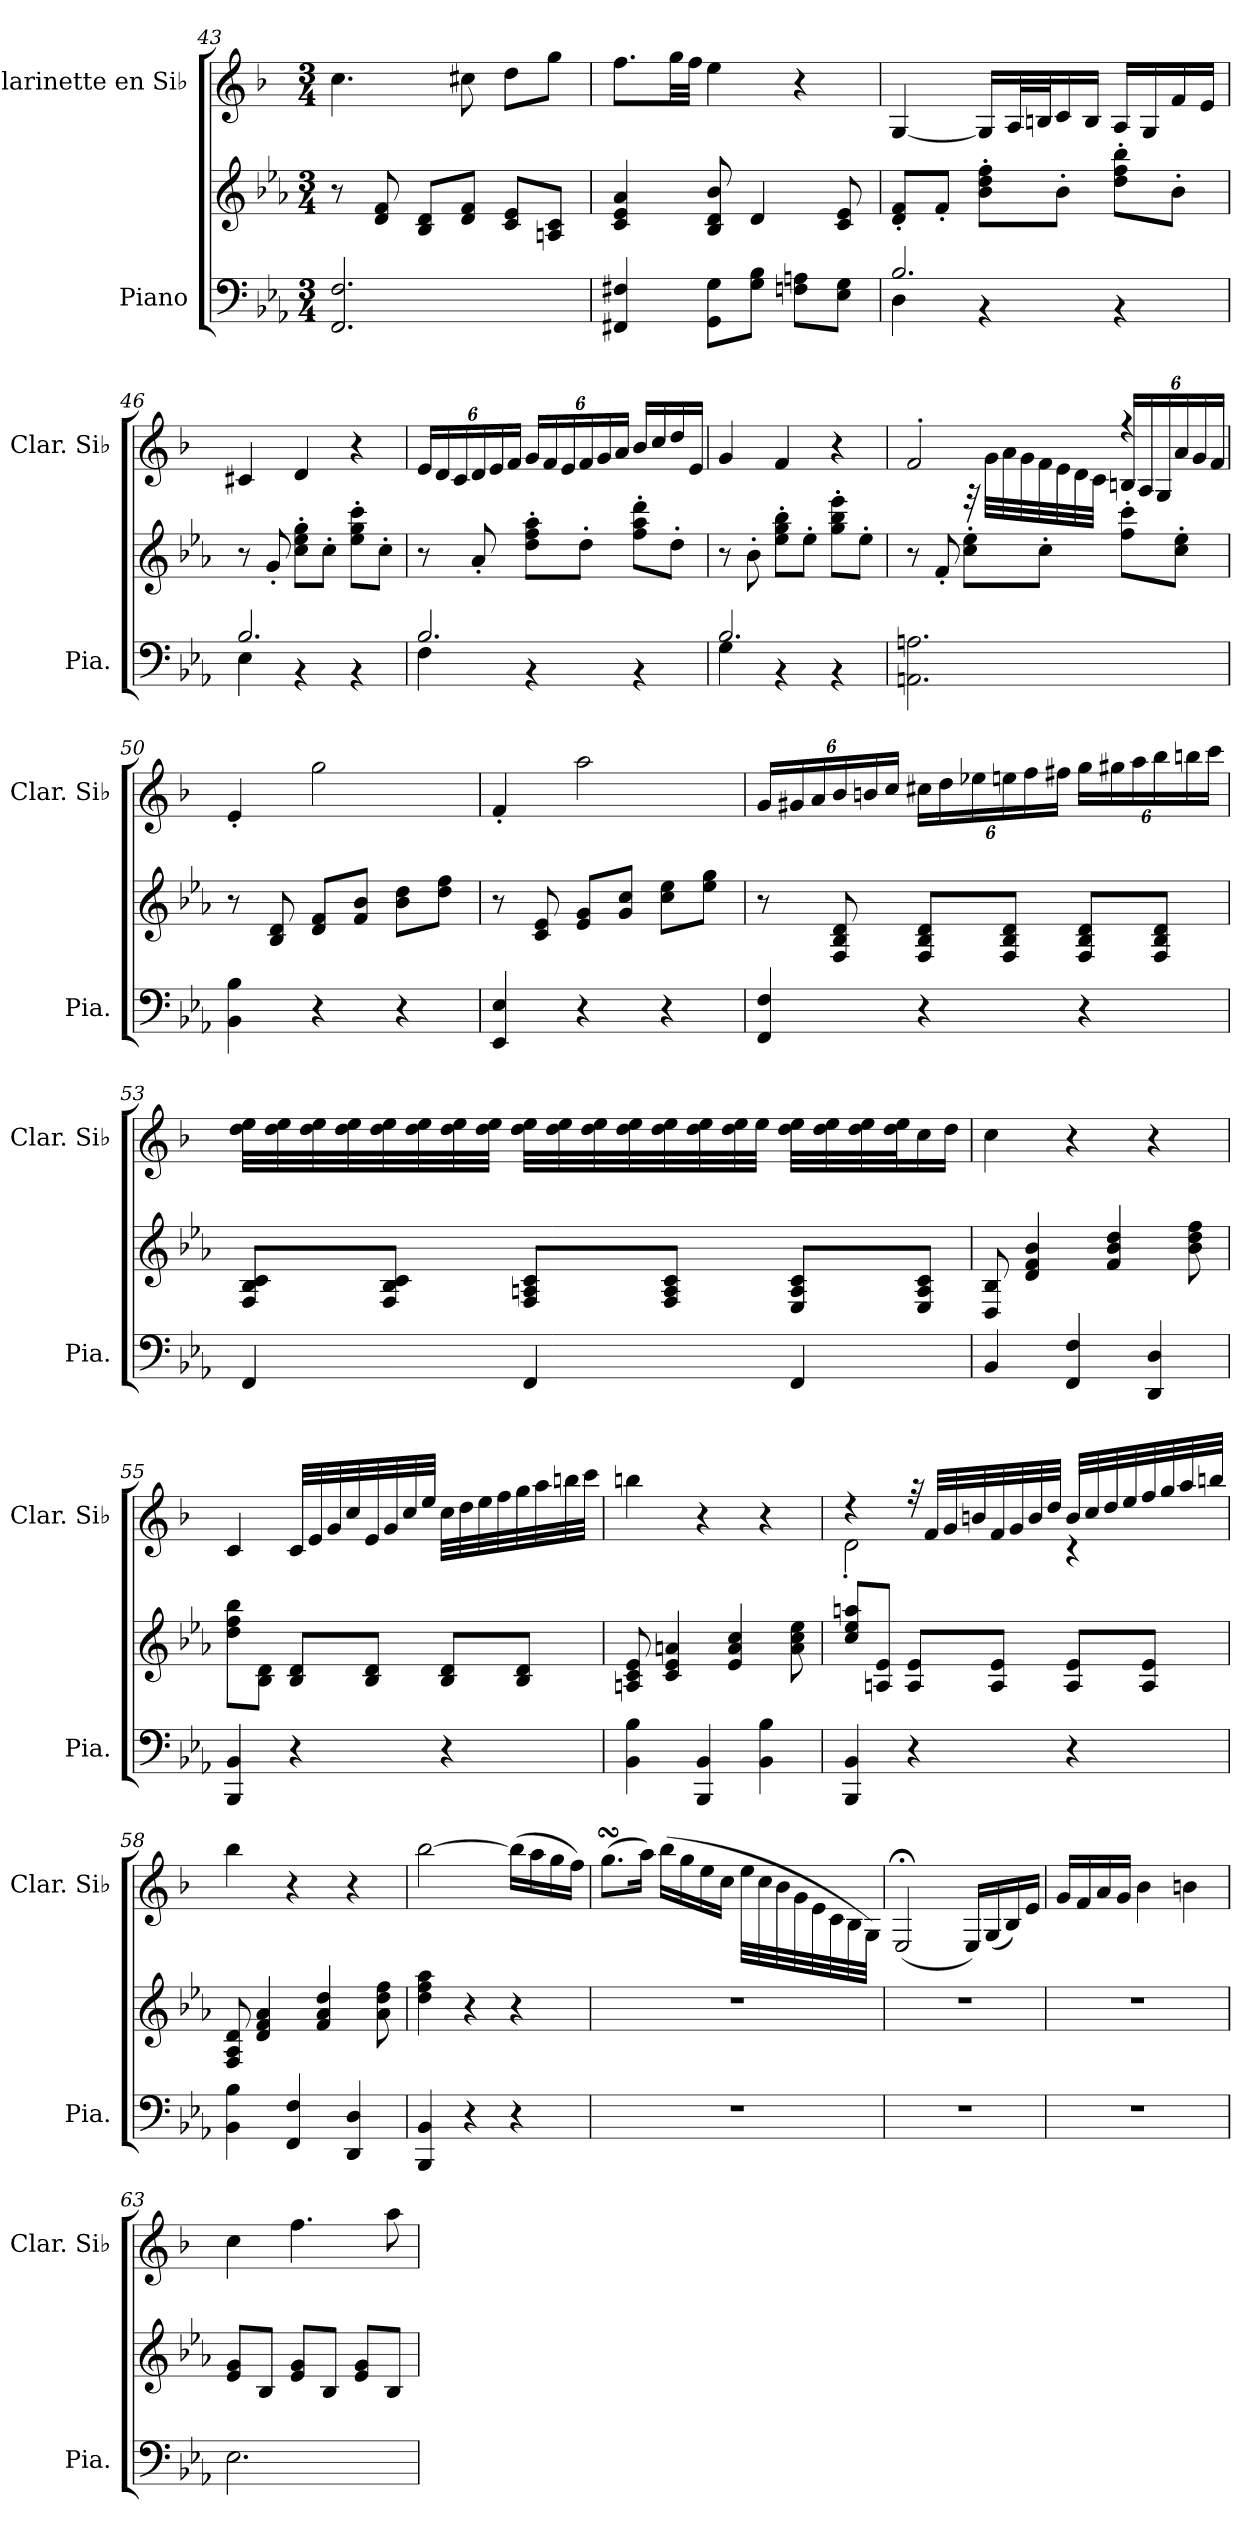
**kern	**kern	**kern
*part2	*part2	*part1
*staff3	*staff2	*staff1
*I"Piano	*	*I"Clarinette en Si♭
*I'Pia.	*	*I'Clar. Si♭
*clefF4	*clefG2	*clefG2
*	*	*ITrd1c2
*k[b-e-a-]	*k[b-e-a-]	*k[b-e-a-]
*M3/4	*M3/4	*M3/4
=43	=43	=43
2.FF/ 2.F/	8r	4.b-\
.	8d/ 8f/	.
.	8B-/ 8d/L	.
.	8d/ 8f/J	8bn\
.	8c/ 8e-/L	8cc\L
.	8An/ 8c/J	8ff\J
=44	=44	=44
4FF#X/ 4F#X/	4c/ 4e-/ 4a-/	8.ee-\L
.	.	32ff\LL
.	.	32ee-\JJJ
8GG\ 8G\L	8B-/ 8d/ 8b-/	4dd\
8G\ 8B-\J	4d/	.
8Fn\ 8An\L	.	4r
8E-\ 8G\J	8c/ 8e-/	.
!!LO:LB:g=z
=45	=45	=45
*^	*	*
2.B-/	4D\	8d/' 8f/'L	[4F/
.	.	8f'/J	.
.	4r	8b-\' 8dd\' 8ff\'L	16F/LL]
.	.	.	32G/L
.	.	.	32An/J
.	.	8b-'\J	16B-/
.	.	.	16A/JJ
.	4r	8dd\' 8ff\' 8bb-\'L	16G/LL
.	.	.	16F/
.	.	8b-'\J	16e-/
.	.	.	16d/JJ
=46	=46	=46	=46
2.B-/	4E-\	8r	4Bn/
.	.	8g'/	.
.	4r	8cc\' 8ee-\' 8gg\'L	4c/
.	.	8cc'\J	.
.	4r	8ee-\' 8gg\' 8ccc\'L	4r
.	.	8cc'\J	.
=47	=47	=47	=47
*	*	*	*Xbrackettup
2.B-/	4F\	8r	24d/LL
.	.	.	24c/
.	.	.	24B-/
.	.	8a-'/	24c/
.	.	.	24d/
.	.	.	24e-/JJ
.	4r	8dd\' 8ff\' 8aa-\'L	24f/LL
.	.	.	24e-/
.	.	.	24d/
.	.	8dd'\J	24e-/
.	.	.	24f/
.	.	.	24g/JJ
.	4r	8ff\' 8aa-\' 8ddd\'L	16a-/LL
.	.	.	16b-/
.	.	8dd'\J	16cc/
.	.	.	16d/JJ
=48	=48	=48	=48
2.B-/	4G\	8r	4f/
.	.	8b-'\	.
.	4r	8ee-\' 8gg\' 8bb-\'L	4e-/
.	.	8ee-'\J	.
.	4r	8gg\' 8bb-\' 8eee-\'L	4r
.	.	8ee-'\J	.
*v	*v	*	*
!!LO:LB:g=z
=49	=49	=49
*	*	*^
2.AAn\ 2.An\	8r	2e-'/	4ryy
.	8f'/	.	.
.	8cc\' 8ee-\'L	.	32r
.	.	.	32f\LLL
.	.	.	32g\
.	.	.	32f\
.	8cc'\J	.	32e-\
.	.	.	32d\
.	.	.	32c\
.	.	.	32B-\JJJ
.	8ff\' 8ccc\'L	4r	24An/LL
.	.	.	24G/
.	.	.	24F/
.	8cc\' 8ee-\'J	.	24g/
.	.	.	24f/
.	.	.	24e-/JJ
*	*	*v	*v
=50	=50	=50
4BB-\ 4B-\	8r	4d'/
.	8B-/ 8d/	.
4r	8d/ 8f/L	2ff\
.	8f/ 8b-/J	.
4r	8b-\ 8dd\L	.
.	8dd\ 8ff\J	.
=51	=51	=51
4EE-/ 4E-/	8r	4e-'/
.	8c/ 8e-/	.
4r	8e-/ 8g/L	2gg\
.	8g/ 8cc/J	.
4r	8cc\ 8ee-\L	.
.	8ee-\ 8gg\J	.
!!LO:LB:g=z
=52	=52	=52
4FF/ 4F/	8r	24f/LL
.	.	24f#X/
.	.	24g/
.	8F/ 8B-/ 8d/	24a-/
.	.	24an/
.	.	24b-/JJ
4r	8F/ 8B-/ 8d/L	24bn\LL
.	.	24cc\
.	.	24dd-X\
.	8F/ 8B-/ 8d/J	24ddn\
.	.	24ee-\
.	.	24een\JJ
4r	8F/ 8B-/ 8d/L	24ff\LL
.	.	24ff#X\
.	.	24gg\
.	8F/ 8B-/ 8d/J	24aa-\
.	.	24aan\
.	.	24bb-\JJ
!!LO:PB:g=z
=53	=53	=53
4FF/	8F/ 8B-/ 8c/L	32cc\ 32dd\LLL
.	.	32cc\ 32dd\
.	.	32cc\ 32dd\
.	.	32cc\ 32dd\
.	8F/ 8B-/ 8c/J	32cc\ 32dd\
.	.	32cc\ 32dd\
.	.	32cc\ 32dd\
.	.	32cc\ 32dd\JJJ
4FF/	8F/ 8An/ 8c/L	32cc\ 32dd\LLL
.	.	32cc\ 32dd\
.	.	32cc\ 32dd\
.	.	32cc\ 32dd\
.	8F/ 8A/ 8c/J	32cc\ 32dd\
.	.	32cc\ 32dd\
.	.	32cc\ 32dd\
.	.	32dd\JJJ
4FF/	8E-/ 8A/ 8c/L	32cc\ 32dd\LLL
.	.	32cc\ 32dd\
.	.	32cc\ 32dd\
.	.	32cc\ 32dd\J
.	8E-/ 8A/ 8c/J	16b-\
.	.	16cc\JJ
=54	=54	=54
4BB-/	8D/ 8B-/	4b-\
.	4d/ 4f/ 4b-/	.
4FF/ 4F/	.	4r
.	4f/ 4b-/ 4dd/	.
4DD/ 4D/	.	4r
.	8b-\ 8dd\ 8ff\	.
!!LO:LB:g=z
=55	=55	=55
4BBB-/ 4BB-/	8dd\ 8ff\ 8bb-\L	4B-/
.	8B-\ 8d\J	.
4r	8B-/ 8d/L	32B-/LLL
.	.	32d/
.	.	32f/
.	.	32b-/
.	8B-/ 8d/J	32d/
.	.	32f/
.	.	32b-/
.	.	32dd/JJJ
4r	8B-/ 8d/L	32b-\LLL
.	.	32cc\
.	.	32dd\
.	.	32ee-\
.	8B-/ 8d/J	32ff\
.	.	32gg\
.	.	32aan\
.	.	32bb-\JJJ
=56	=56	=56
4BB-\ 4B-\	8An/ 8c/ 8e-/	4aan\
.	4c/ 4e-/ 4an/	.
4BBB-/ 4BB-/	.	4r
.	4e-/ 4a/ 4cc/	.
4BB-\ 4B-\	.	4r
.	8a\ 8cc\ 8ee-\	.
=57	=57	=57
*	*	*^
4BBB-/ 4BB-/	8cc/ 8ee-/ 8aan/L	4r	2c'\
.	8An/ 8e-/J	.	.
4r	8A/ 8e-/L	32r	.
.	.	32e-/LLL	.
.	.	32f/	.
.	.	32an/	.
.	8A/ 8e-/J	32e-/	.
.	.	32f/	.
.	.	32a/	.
.	.	32cc/JJJ	.
4r	8A/ 8e-/L	32a/LLL	4r
.	.	32b-/	.
.	.	32cc/	.
.	.	32dd/	.
.	8A/ 8e-/J	32ee-/	.
.	.	32ff/	.
.	.	32gg/	.
.	.	32aan/JJJ	.
*	*	*v	*v
!!LO:LB:g=z
=58	=58	=58
4BB-\ 4B-\	8F/ 8A-/ 8d/	4aa-\
.	4d/ 4f/ 4a-/	.
4FF/ 4F/	.	4r
.	4f/ 4a-/ 4dd/	.
4DD/ 4D/	.	4r
.	8a-\ 8dd\ 8ff\	.
=59	=59	=59
4BBB-/ 4BB-/	4dd\ 4ff\ 4aa-\	[2aa-\
4r	4r	.
4r	4r	(>16aa-\LL]
.	.	16gg\
.	.	16ff\
.	.	16ee-\JJ)
=60	=60	=60
2.r	2.r	(>8.ffsSSS\L
.	.	16gg\Jk)
.	.	(>16aa-\LL
.	.	16ff\
.	.	16dd\
.	.	16b-\JJ
.	.	32dd\LLL
.	.	32b-\
.	.	32a-\
.	.	32f\
.	.	32d\
.	.	32B-\
.	.	32A-\
.	.	32F\JJJ)
=61	=61	=61
2.r	2.r	(<2D;</
.	.	16D/LL)
.	.	(<16F/
.	.	16A-/)
.	.	16d/JJ
=62	=62	=62
2.r	2.r	16f/LL
.	.	16e-/
.	.	16g/
.	.	16f/JJ
.	.	4a-\
.	.	4an\
!!LO:LB:g=z
=63	=63	=63
2.E-\	8e-/ 8g/L	4b-\
.	8B-/J	.
.	8e-/ 8g/L	4.ee-\
.	8B-/J	.
.	8e-/ 8g/L	.
.	8B-/J	8gg\
=	=	=
*-	*-	*-
